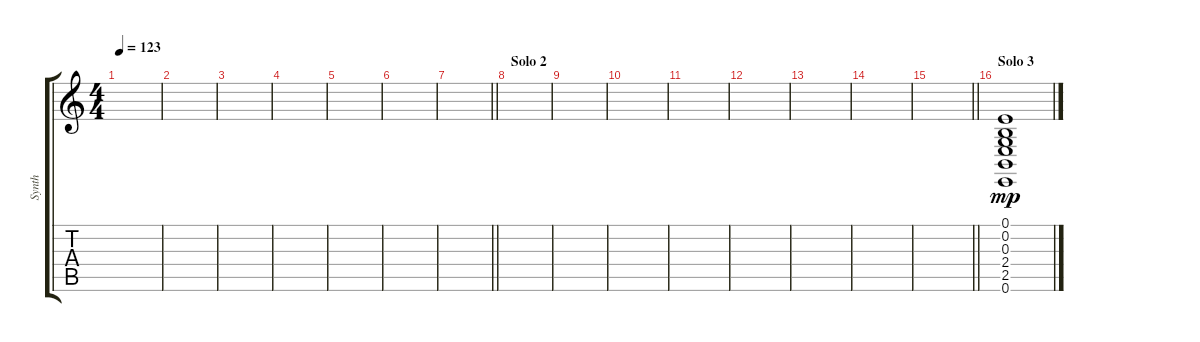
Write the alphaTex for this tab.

\track ("Synth" "Synth") {instrument fx7echoes}
\staff {score tabs}
\tuning (E4 B3 G3 D3 A2 E2) {hide}
\ts (4 4)
\tempo 123
\clef g2
\ks c
|
|
|
|
|
|
\barLineRight lightlight
|
\section ("" "Solo 2")
|
|
|
|
|
|
|
\barLineRight lightlight
|
\section ("" "Solo 3")
(0.1 0.2 0.3 2.4 2.5 0.6).1{dy mp}
